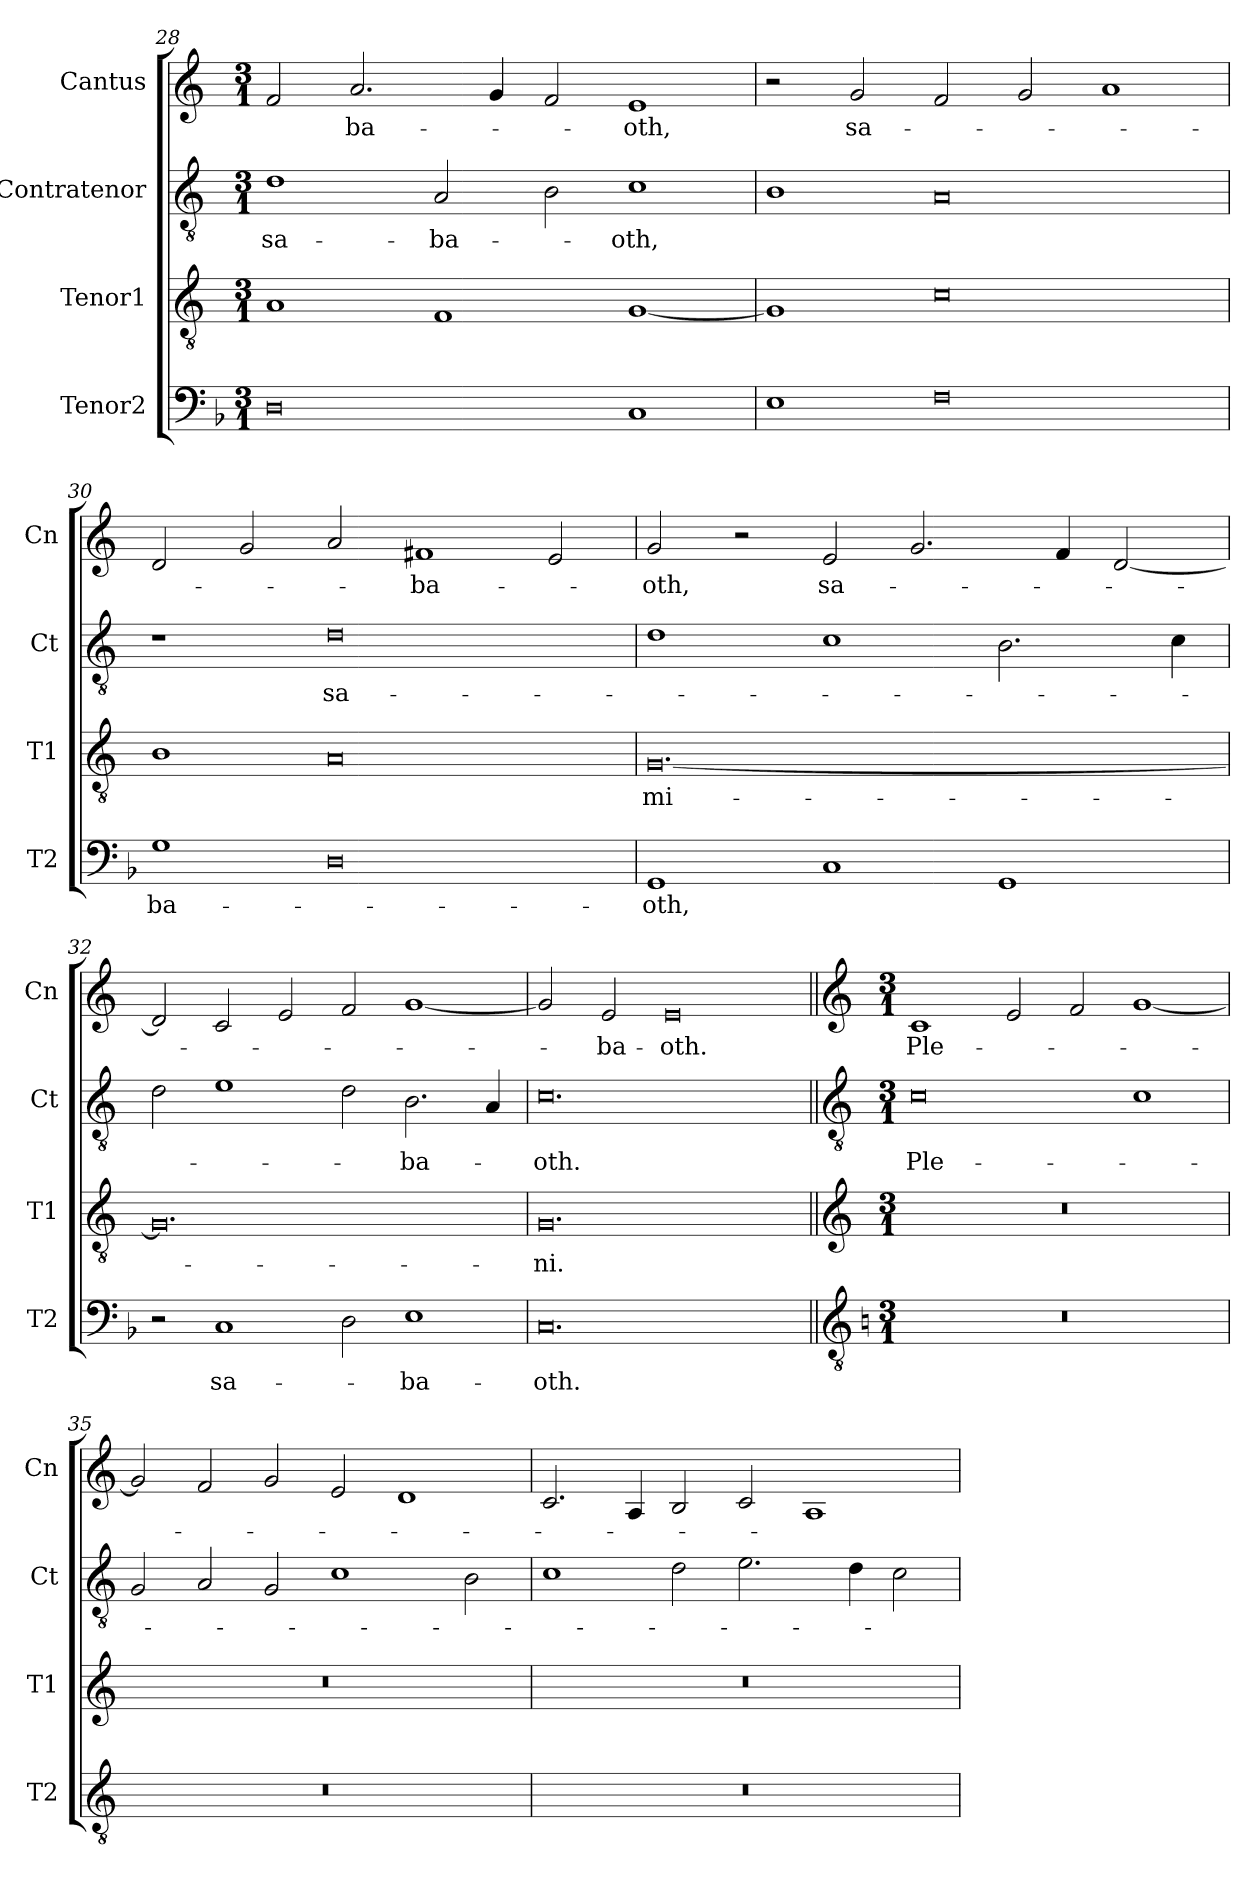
**kern	**text	**kern	**text	**kern	**text	**kern	**text
*part4	*part4	*part3	*part3	*part2	*part2	*part1	*part1
*staff4	*staff4	*staff3	*staff3	*staff2	*staff2	*staff1	*staff1
*I"Tenor2	*	*I"Tenor1	*	*I"Contratenor	*	*I"Cantus	*
*I'T2	*	*I'T1	*	*I'Ct	*	*I'Cn	*
*clefF4	*	*clefGv2	*	*clefGv2	*	*clefG2	*
*k[b-]	*	*k[]	*	*k[]	*	*k[]	*
*M3/1	*	*M3/1	*	*M3/1	*	*M3/1	*
=28	=28	=28	=28	=28	=28	=28	=28
0D	.	1A	.	1d	sa-	2f/	.
.	.	.	.	.	.	2.a/	-ba-
.	.	1F	.	2A/	-ba-	.	.
.	.	.	.	.	.	4g/	.
.	.	.	.	2B\	.	2f/	.
1C	.	[1G	.	1c	-oth,	1e	-oth,
=29	=29	=29	=29	=29	=29	=29	=29
1E	.	1G]	.	1B	.	2r	.
.	.	.	.	.	.	2g/	sa-
0F	.	0c	.	0A	.	2f/	.
.	.	.	.	.	.	2g/	.
.	.	.	.	.	.	1a	.
=30	=30	=30	=30	=30	=30	=30	=30
1G	-ba-	1B	.	1r	.	2d/	.
.	.	.	.	.	.	2g/	.
0D	.	0A	.	0d	sa-	2a/	.
.	.	.	.	.	.	1f#X	-ba-
.	.	.	.	.	.	2e/	.
=31	=31	=31	=31	=31	=31	=31	=31
1GG	-oth,	[0.G	-mi-	1d	.	2g/	-oth,
.	.	.	.	.	.	2r	.
1C	.	.	.	1c	.	2e/	sa-
.	.	.	.	.	.	2.g/	.
1GG	.	.	.	2.B\	.	.	.
.	.	.	.	.	.	4f/	.
.	.	.	.	.	.	[2d/	.
.	.	.	.	4c\	.	.	.
=32	=32	=32	=32	=32	=32	=32	=32
2r	.	0.G]	.	2d\	.	2d/]	.
1C	sa-	.	.	1e	.	2c/	.
.	.	.	.	.	.	2e/	.
2D\	.	.	.	2d\	.	2f/	.
1E	-ba-	.	.	2.B\	-ba-	[1g	.
.	.	.	.	4A/	.	.	.
=33	=33	=33	=33	=33	=33	=33	=33
0.C	-oth.	0.G	-ni.	0.c	-oth.	2g/]	.
.	.	.	.	.	.	2e/	-ba-
.	.	.	.	.	.	0e	-oth.
!!LO:LB:g=z
=34||	=34||	=34||	=34||	=34||	=34||	=34||	=34||
*clefGv2	*	*clefG2	*	*clefGv2	*	*clefG2	*
*k[]	*	*k[]	*	*k[]	*	*k[]	*
*M3/1	*	*M3/1	*	*M3/1	*	*M3/1	*
0.r	.	0.r	.	0c	Ple-	1c	Ple-
.	.	.	.	.	.	2e/	.
.	.	.	.	.	.	2f/	.
.	.	.	.	1c	.	[1g	.
=35	=35	=35	=35	=35	=35	=35	=35
0.r	.	0.r	.	2G/	.	2g/]	.
.	.	.	.	2A/	.	2f/	.
.	.	.	.	2G/	.	2g/	.
.	.	.	.	1c	.	2e/	.
.	.	.	.	.	.	1d	.
.	.	.	.	2B\	.	.	.
=36	=36	=36	=36	=36	=36	=36	=36
0.r	.	0.r	.	1c	.	2.c/	.
.	.	.	.	.	.	4A/	.
.	.	.	.	2d\	.	2B/	.
.	.	.	.	2.e\	.	2c/	.
.	.	.	.	.	.	1A	.
.	.	.	.	4d\	.	.	.
.	.	.	.	2c\	.	.	.
=	=	=	=	=	=	=	=
*-	*-	*-	*-	*-	*-	*-	*-
